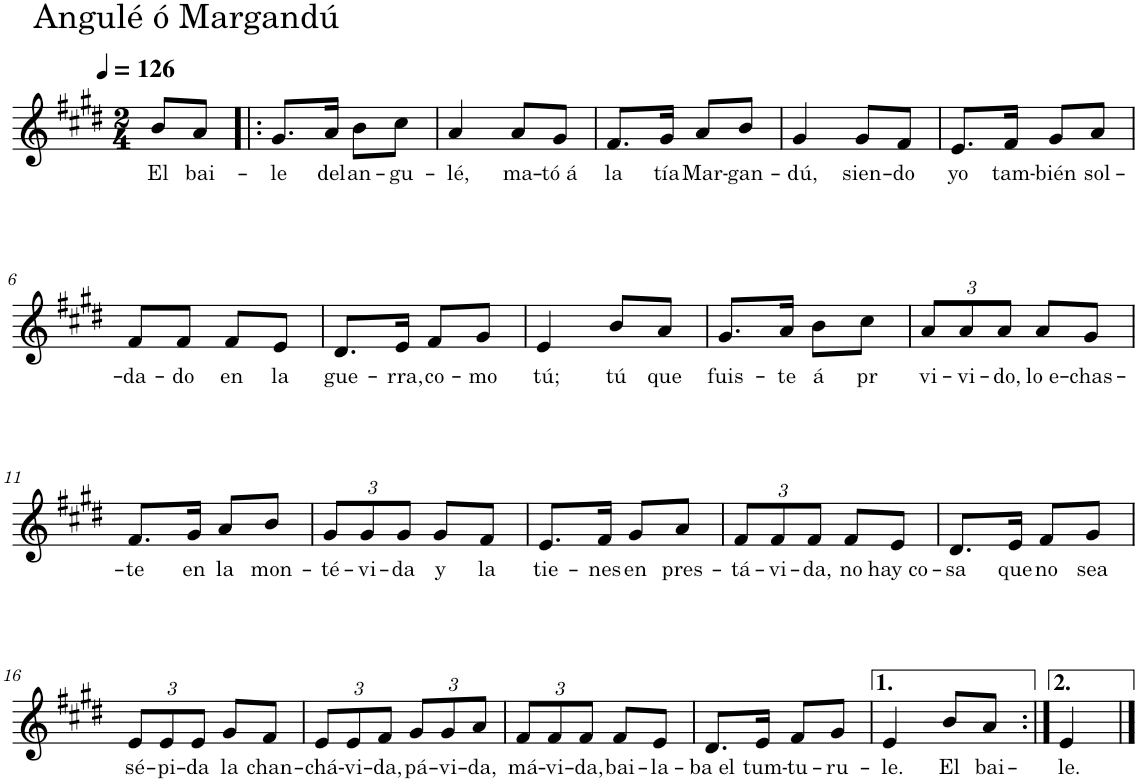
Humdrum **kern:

**kern	**text
*part1	*part1
*staff1	*staff1
*I"Piano	*
*I'Pno.	*
*clefG2	*
*k[f#c#g#d#]	*
*M2/4	*
*MM126	*
=	=
!	!LO:LY:b
8b/L	El
!	!LO:LY:b
8a/J	bai-
=1!|:	=1!|:
!	!LO:LY:b
8.g#/L	-le
!	!LO:LY:b
16a/Jk	del
!	!LO:LY:b
8b\L	an-
!	!LO:LY:b
8cc#\J	-gu-
=2	=2
!	!LO:LY:b
4a/	-lé,
!	!LO:LY:b
8a/L	ma-
!	!LO:LY:b
8g#/J	-tó á
=3	=3
!	!LO:LY:b
8.f#/L	la
!	!LO:LY:b
16g#/Jk	tía
!	!LO:LY:b
8a/L	Mar-
!	!LO:LY:b
8b/J	-gan-
=4	=4
!	!LO:LY:b
4g#/	-dú,
!	!LO:LY:b
8g#/L	sien-
!	!LO:LY:b
8f#/J	-do
=5	=5
!	!LO:LY:b
8.e/L	yo
!	!LO:LY:b
16f#/Jk	tam-
!	!LO:LY:b
8g#/L	-bién
!	!LO:LY:b
8a/J	sol-
!!LO:LB:g=z
=6	=6
!	!LO:LY:b
8f#/L	-da-
!	!LO:LY:b
8f#/J	-do
!	!LO:LY:b
8f#/L	en
!	!LO:LY:b
8e/J	la
=7	=7
!	!LO:LY:b
8.d#/L	gue-
!	!LO:LY:b
16e/Jk	-rra,
!	!LO:LY:b
8f#/L	co-
!	!LO:LY:b
8g#/J	-mo
=8	=8
!	!LO:LY:b
4e/	tú;
!	!LO:LY:b
8b/L	tú
!	!LO:LY:b
8a/J	que
=9	=9
!	!LO:LY:b
8.g#/L	fuis-
!	!LO:LY:b
16a/Jk	-te
!	!LO:LY:b
8b\L	á
!	!LO:LY:b
8cc#\J	pr
=10	=10
*Xbrackettup	*
!	!LO:LY:b
12a/L	vi-
!	!LO:LY:b
12a/	-vi-
!	!LO:LY:b
12a/J	-do,
!	!LO:LY:b
8a/L	lo e-
!	!LO:LY:b
8g#/J	-chas-
!!LO:LB:g=z
=11	=11
!	!LO:LY:b
8.f#/L	-te
!	!LO:LY:b
16g#/Jk	en
!	!LO:LY:b
8a/L	la
!	!LO:LY:b
8b/J	mon-
=12	=12
!	!LO:LY:b
12g#/L	-té-
!	!LO:LY:b
12g#/	-vi-
!	!LO:LY:b
12g#/J	-da
!	!LO:LY:b
8g#/L	y
!	!LO:LY:b
8f#/J	la
=13	=13
!	!LO:LY:b
8.e/L	tie-
!	!LO:LY:b
16f#/Jk	-nes
!	!LO:LY:b
8g#/L	en
!	!LO:LY:b
8a/J	pres-
=14	=14
!	!LO:LY:b
12f#/L	-tá-
!	!LO:LY:b
12f#/	-vi-
!	!LO:LY:b
12f#/J	-da,
!	!LO:LY:b
8f#/L	no
!	!LO:LY:b
8e/J	hay co-
=15	=15
!	!LO:LY:b
8.d#/L	-sa
!	!LO:LY:b
16e/Jk	que
!	!LO:LY:b
8f#/L	no
!	!LO:LY:b
8g#/J	sea
!!LO:LB:g=z
=16	=16
!	!LO:LY:b
12e/L	sé-
!	!LO:LY:b
12e/	-pi-
!	!LO:LY:b
12e/J	-da
!	!LO:LY:b
8g#/L	la
!	!LO:LY:b
8f#/J	chan-
=17	=17
!	!LO:LY:b
12e/L	-chá-
!	!LO:LY:b
12e/	-vi-
!	!LO:LY:b
12f#/J	-da,
!	!LO:LY:b
12g#/L	pá-
!	!LO:LY:b
12g#/	-vi-
!	!LO:LY:b
12a/J	-da,
=18	=18
!	!LO:LY:b
12f#/L	má-
!	!LO:LY:b
12f#/	-vi-
!	!LO:LY:b
12f#/J	-da,
!	!LO:LY:b
8f#/L	bai-
!	!LO:LY:b
8e/J	-la-
=19	=19
!	!LO:LY:b
8.d#/L	-ba el
!	!LO:LY:b
16e/Jk	tum-
!	!LO:LY:b
8f#/L	-tu-
!	!LO:LY:b
8g#/J	-ru-
=20	=20
!	!LO:LY:b
4e/	-le.
!	!LO:LY:b
8b/L	El
!	!LO:LY:b
8a/J	bai-
=21:|!	=21:|!
!	!LO:LY:b
4e/	-le.
==	==
*-	*-
